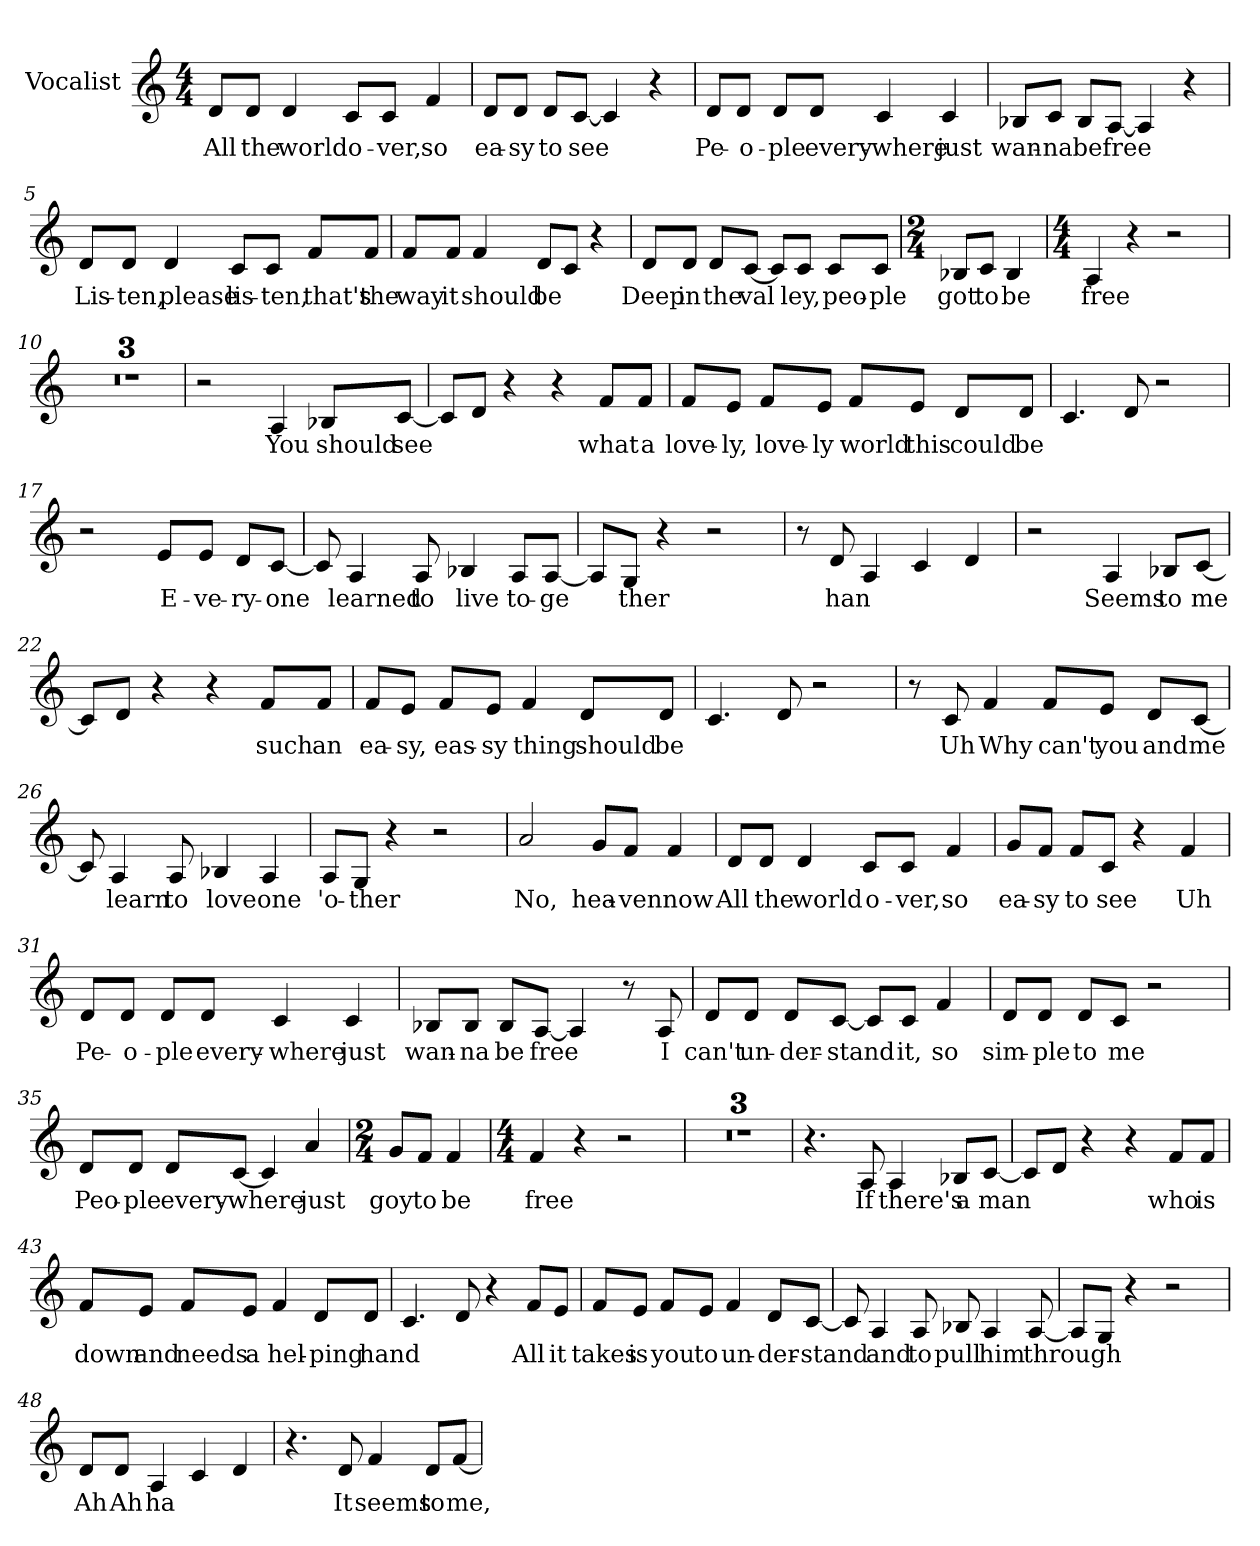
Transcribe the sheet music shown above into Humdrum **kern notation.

**kern	**text
*part1	*part1
*staff1	*staff1
*I"Vocalist	*
*clefG2	*
*M4/4	*
=1	=1
8d/L	All
8d/J	the
4d	world
8c/L	o-
8c/J	-ver,
4f	so
=2	=2
8d/L	ea-
8d/J	-sy
8d/L	to
[8c/J	see
4c]	_
4r	.
=3	=3
8d/L	Pe-
8d/J	-o-
8d/L	-ple
8d/J	every-
4c	-where
4c	just
=4	=4
8B-X/L	wan-
8c/J	-na
8B-/L	be
[8A/J	free
4A]	_
4r	.
=5	=5
8d/L	Lis-
8d/J	-ten,
4d	please
8c/L	lis-
8c/J	-ten,
8f/L	that's
8f/J	the
=6	=6
8f/L	way
8f/J	it
4f	should
8d/L	be
8c/J	_
4r	.
=7	=7
8d/L	Deep
8d/J	in
8d/L	the
[8c/J	val-
8c/L]	_
8c/J	-ley,
8c/L	peo-
8c/J	-ple
=8	=8
*M2/4	*
8B-X/L	got
8c/J	to
4B-	be
=9	=9
*M4/4	*
4A	free
4r	.
2r	.
=10	=10
1r	.
=11	=11
1r	.
=12	=12
1r	.
=13	=13
2r	.
4A	You
8B-X/L	should
[8c/J	see
=14	=14
8c/L]	_
8d/J	_
4r	.
4r	.
8f/L	what
8f/J	a
=15	=15
8f/L	love-
8e/J	-ly,
8f/L	love-
8e/J	-ly
8f/L	world
8e/J	this
8d/L	could
8d/J	be
=16	=16
4.c	_
8d	_
2r	.
=17	=17
2r	.
8e/L	E-
8e/J	-ve-
8d/L	-ry-
[8c/J	-one
=18	=18
8c]	_
4A	learned
8A	to
4B-X	live
8A/L	to-
[8A/J	-ge-
=19	=19
8A/L]	_
8G/J	-ther
4r	.
2r	.
=20	=20
8r	.
8d	han
4A	_
4c	_
4d	_
=21	=21
2r	.
4A	Seems
8B-X/L	to
[8c/J	me
=22	=22
8c/L]	_
8d/J	_
4r	.
4r	.
8f/L	such
8f/J	an
=23	=23
8f/L	ea-
8e/J	-sy,
8f/L	eas-
8e/J	-sy
4f	thing
8d/L	should
8d/J	be
=24	=24
4.c	_
8d	_
2r	.
=25	=25
8r	.
8c	Uh
4f	Why
8f/L	can't
8e/J	you
8d/L	and
[8c/J	me
=26	=26
8c]	_
4A	learn
8A	to
4B-X	love
4A	one
=27	=27
8A/L	'o-
8G/J	-ther
4r	.
2r	.
=28	=28
2a	No,
8g/L	hea-
8f/J	-ven
4f	now
=29	=29
8d/L	All
8d/J	the
4d	world
8c/L	o-
8c/J	-ver,
4f	so
=30	=30
8g/L	ea-
8f/J	-sy
8f/L	to
8c/J	see
4r	.
4f	Uh
=31	=31
8d/L	Pe-
8d/J	-o-
8d/L	-ple
8d/J	every-
4c	-where
4c	just
=32	=32
8B-X/L	wan-
8B-/J	-na
8B-/L	be
[8A/J	free
4A]	_
8r	.
8A	I
=33	=33
8d/L	can't
8d/J	un-
8d/L	-der-
[8c/J	-stand
8c/L]	_
8c/J	it,
4f	so
=34	=34
8d/L	sim-
8d/J	-ple
8d/L	to
8c/J	me
2r	.
=35	=35
8d/L	Peo-
8d/J	-ple
8d/L	every-
[8c/J	-where
4c]	_
4a	just
=36	=36
*M2/4	*
8g/L	goy
8f/J	to
4f	be
=37	=37
*M4/4	*
4f	free
4r	.
2r	.
=38	=38
1r	.
=39	=39
1r	.
=40	=40
1r	.
=41	=41
4.r	.
8A	If
4A	there's
8B-X/L	a
[8c/J	man
=42	=42
8c/L]	_
8d/J	_
4r	.
4r	.
8f/L	who
8f/J	is
=43	=43
8f/L	down
8e/J	and
8f/L	needs
8e/J	a
4f	hel-
8d/L	-ping
8d/J	hand
=44	=44
4.c	_
8d	_
4r	.
8f/L	All
8e/J	it
=45	=45
8f/L	takes
8e/J	is
8f/L	you
8e/J	to
4f	un-
8d/L	-der-
[8c/J	-stand
=46	=46
8c]	_
4A	and
8A	to
8B-X	pull
4A	him
[8A	through
=47	=47
8A/L]	_
8G/J	_
4r	.
2r	.
=48	=48
8d/L	Ah
8d/J	Ah
4A	ha
4c	_
4d	_
=49	=49
4.r	.
8d	It
4f	seems
8d/L	to
[8f/J	me,
=	=
*-	*-
